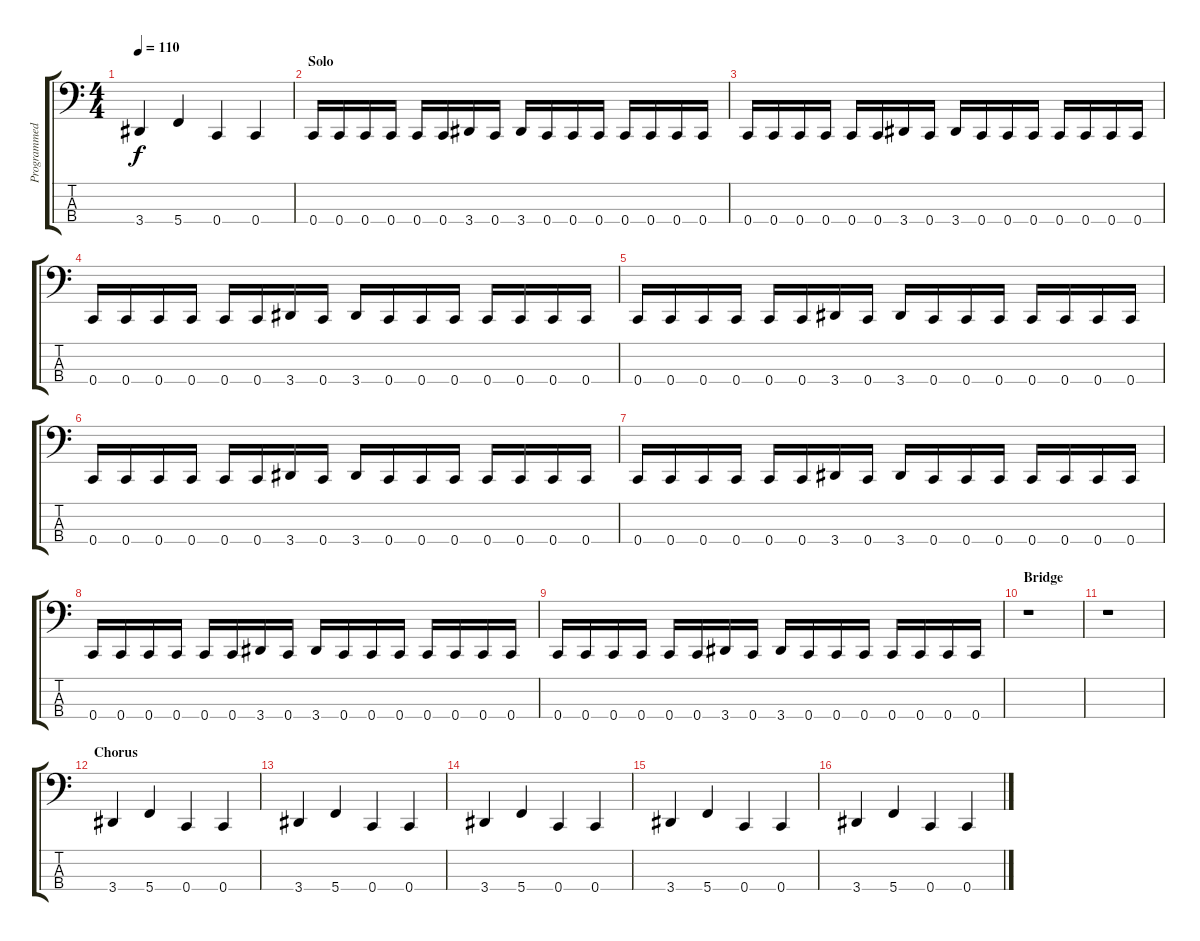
\track ("Programmed Bass" "Programmed") {instrument electricbassfinger}
\staff {score tabs}
\tuning (F2 C2 G1 C1) {hide}
\ts (4 4)
\tempo 110
\clef f4
\ks c
3.4.4{dy f} 5.4.4 0.4.4 0.4.4 |
\section ("" "Solo")
0.4.16 0.4.16 0.4.16 0.4.16 0.4.16 0.4.16 3.4.16 0.4.16 3.4.16 0.4.16 0.4.16 0.4.16 0.4.16 0.4.16 0.4.16 0.4.16 |
0.4.16 0.4.16 0.4.16 0.4.16 0.4.16 0.4.16 3.4.16 0.4.16 3.4.16 0.4.16 0.4.16 0.4.16 0.4.16 0.4.16 0.4.16 0.4.16 |
0.4.16 0.4.16 0.4.16 0.4.16 0.4.16 0.4.16 3.4.16 0.4.16 3.4.16 0.4.16 0.4.16 0.4.16 0.4.16 0.4.16 0.4.16 0.4.16 |
0.4.16 0.4.16 0.4.16 0.4.16 0.4.16 0.4.16 3.4.16 0.4.16 3.4.16 0.4.16 0.4.16 0.4.16 0.4.16 0.4.16 0.4.16 0.4.16 |
0.4.16 0.4.16 0.4.16 0.4.16 0.4.16 0.4.16 3.4.16 0.4.16 3.4.16 0.4.16 0.4.16 0.4.16 0.4.16 0.4.16 0.4.16 0.4.16 |
0.4.16 0.4.16 0.4.16 0.4.16 0.4.16 0.4.16 3.4.16 0.4.16 3.4.16 0.4.16 0.4.16 0.4.16 0.4.16 0.4.16 0.4.16 0.4.16 |
0.4.16 0.4.16 0.4.16 0.4.16 0.4.16 0.4.16 3.4.16 0.4.16 3.4.16 0.4.16 0.4.16 0.4.16 0.4.16 0.4.16 0.4.16 0.4.16 |
0.4.16 0.4.16 0.4.16 0.4.16 0.4.16 0.4.16 3.4.16 0.4.16 3.4.16 0.4.16 0.4.16 0.4.16 0.4.16 0.4.16 0.4.16 0.4.16 |
\section ("" "Bridge")
r.1 |
r.1 |
\section ("" "Chorus")
3.4.4{instrument electricbassfinger} 5.4.4 0.4.4 0.4.4 |
3.4.4 5.4.4 0.4.4 0.4.4 |
3.4.4 5.4.4 0.4.4 0.4.4 |
3.4.4 5.4.4 0.4.4 0.4.4 |
3.4.4 5.4.4 0.4.4 0.4.4
